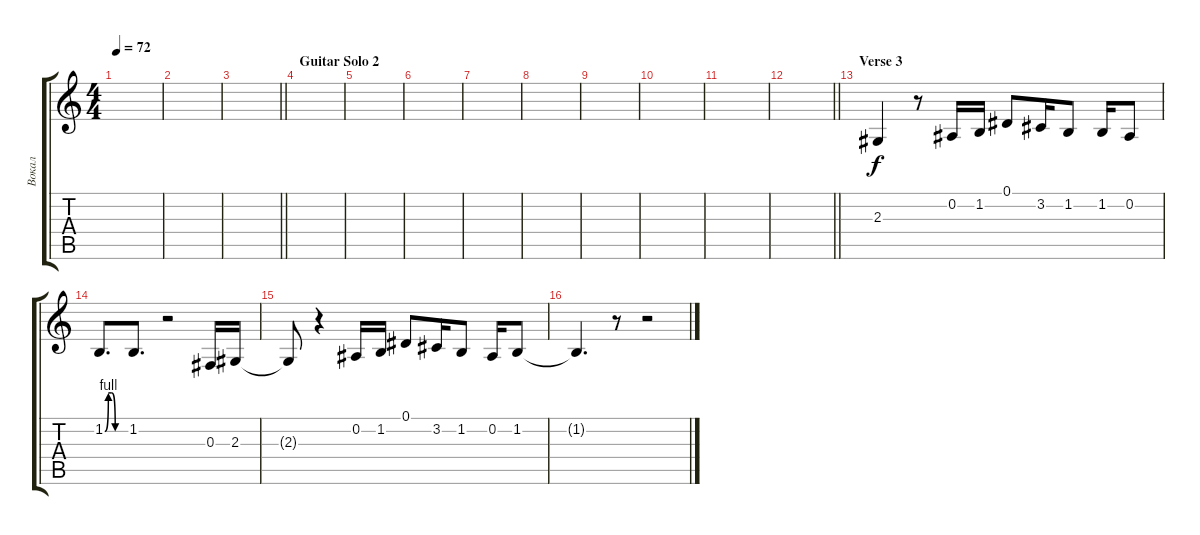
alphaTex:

\track ("Вокал" "Вокал") {instrument trumpet}
\staff {score tabs}
\tuning (Eb4 Bb3 Gb3 Db3 Ab2 Eb2) {hide}
\ts (4 4)
\tempo 72
\clef g2
\ks c
|
|
\barLineRight lightlight
|
\section ("" "Guitar Solo 2")
|
|
|
|
|
|
|
|
\barLineRight lightlight
|
\section ("" "Verse 3")
2.3.4 r.8 0.2.16 1.2.16 0.1.8 3.2.16 1.2.8 1.2.16 0.2.8 |
1.2{be (custom 0 0 10 4 20 4 30 0 60 0)}.8{d} 1.2.8{d} r.2 0.3.16 2.3.16 |
2.3{t}.8 r.4 0.2.16 1.2.16 0.1.8 3.2.16 1.2.8 0.2.16 1.2.8 |
1.2{t}.4{d} r.8 r.2
